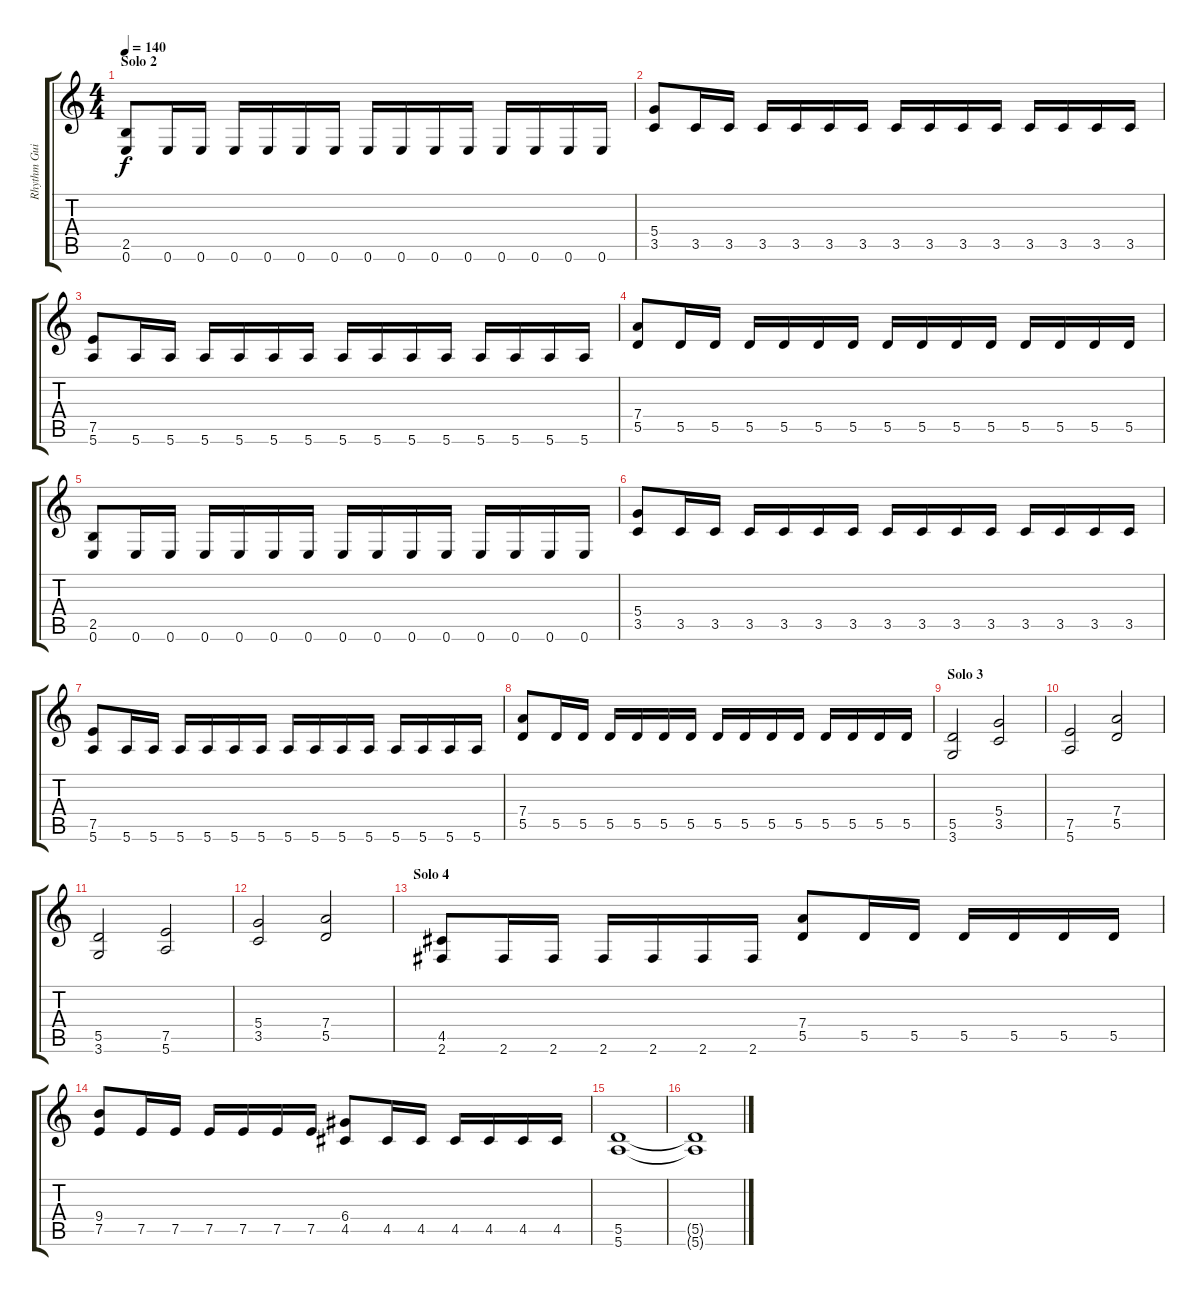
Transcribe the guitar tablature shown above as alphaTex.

\track ("Rhythm Guitar 2" "Rhythm Gui") {instrument distortionguitar}
\staff {score tabs}
\tuning (E4 B3 G3 D3 A2 E2) {hide}
\ts (4 4)
\section ("" "Solo 2")
\tempo 140
\clef g2
\ks c
(2.5 0.6).8{dy f} 0.6.16 0.6.16 0.6.16 0.6.16 0.6.16 0.6.16 0.6.16 0.6.16 0.6.16 0.6.16 0.6.16 0.6.16 0.6.16 0.6.16 |
(5.4 3.5).8 3.5.16 3.5.16 3.5.16 3.5.16 3.5.16 3.5.16 3.5.16 3.5.16 3.5.16 3.5.16 3.5.16 3.5.16 3.5.16 3.5.16 |
(7.5 5.6).8 5.6.16 5.6.16 5.6.16 5.6.16 5.6.16 5.6.16 5.6.16 5.6.16 5.6.16 5.6.16 5.6.16 5.6.16 5.6.16 5.6.16 |
(7.4 5.5).8 5.5.16 5.5.16 5.5.16 5.5.16 5.5.16 5.5.16 5.5.16 5.5.16 5.5.16 5.5.16 5.5.16 5.5.16 5.5.16 5.5.16 |
(2.5 0.6).8 0.6.16 0.6.16 0.6.16 0.6.16 0.6.16 0.6.16 0.6.16 0.6.16 0.6.16 0.6.16 0.6.16 0.6.16 0.6.16 0.6.16 |
(5.4 3.5).8 3.5.16 3.5.16 3.5.16 3.5.16 3.5.16 3.5.16 3.5.16 3.5.16 3.5.16 3.5.16 3.5.16 3.5.16 3.5.16 3.5.16 |
(7.5 5.6).8 5.6.16 5.6.16 5.6.16 5.6.16 5.6.16 5.6.16 5.6.16 5.6.16 5.6.16 5.6.16 5.6.16 5.6.16 5.6.16 5.6.16 |
(7.4 5.5).8 5.5.16 5.5.16 5.5.16 5.5.16 5.5.16 5.5.16 5.5.16 5.5.16 5.5.16 5.5.16 5.5.16 5.5.16 5.5.16 5.5.16 |
\section ("" "Solo 3")
(5.5 3.6).2 (5.4 3.5).2 |
(7.5 5.6).2 (7.4 5.5).2 |
(5.5 3.6).2 (7.5 5.6).2 |
(5.4 3.5).2 (7.4 5.5).2 |
\section ("" "Solo 4")
(4.5 2.6).8 2.6.16 2.6.16 2.6.16 2.6.16 2.6.16 2.6.16 (7.4 5.5).8 5.5.16 5.5.16 5.5.16 5.5.16 5.5.16 5.5.16 |
(9.4 7.5).8 7.5.16 7.5.16 7.5.16 7.5.16 7.5.16 7.5.16 (6.4 4.5).8 4.5.16 4.5.16 4.5.16 4.5.16 4.5.16 4.5.16 |
(5.5 5.6).1 |
(5.5{t} 5.6{t}).1
